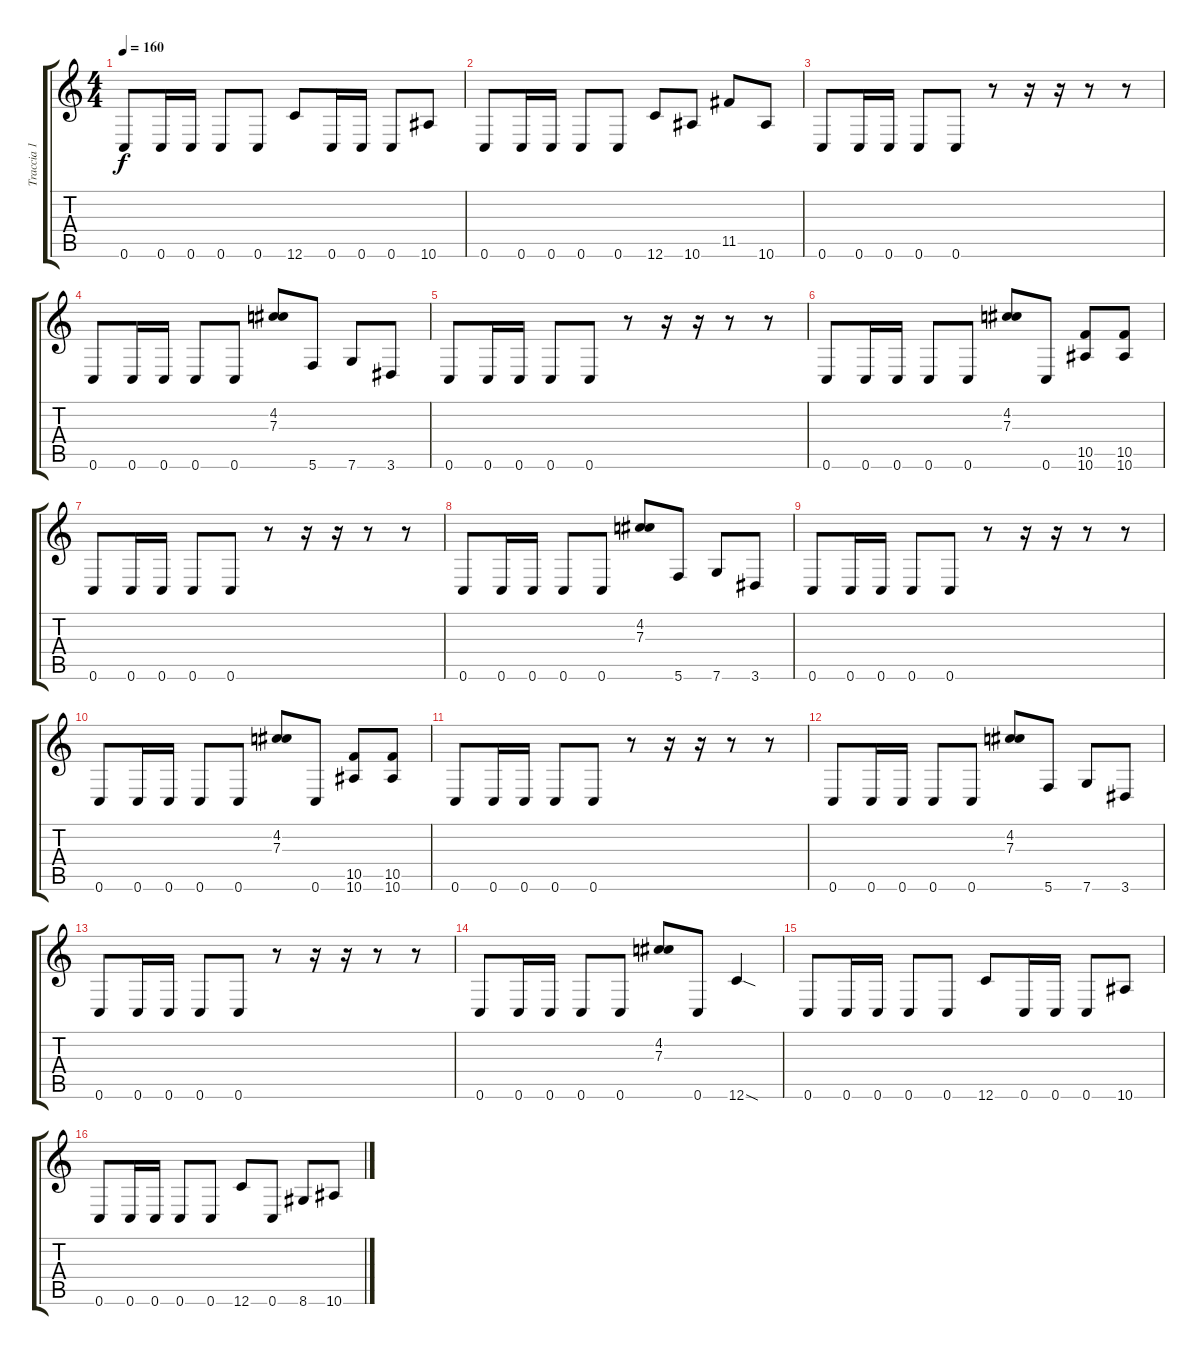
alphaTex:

\track ("Traccia 1" "Traccia 1") {instrument distortionguitar}
\staff {score tabs}
\tuning (D4 A3 F3 C3 G2 C2) {hide}
\ts (4 4)
\tempo 160
\clef g2
\ks c
0.6.8{dy f} 0.6.16 0.6.16 0.6.8 0.6.8 12.6.8 0.6.16 0.6.16 0.6.8 10.6.8 |
0.6.8 0.6.16 0.6.16 0.6.8 0.6.8 12.6.8 10.6.8 11.5.8 10.6.8 |
0.6.8 0.6.16 0.6.16 0.6.8 0.6.8 r.8 r.16 r.16 r.8 r.8 |
0.6.8 0.6.16 0.6.16 0.6.8 0.6.8 (4.2 7.3).8 5.6.8 7.6.8 3.6.8 |
0.6.8 0.6.16 0.6.16 0.6.8 0.6.8 r.8 r.16 r.16 r.8 r.8 |
0.6.8 0.6.16 0.6.16 0.6.8 0.6.8 (4.2 7.3).8 0.6.8 (10.5 10.6).8 (10.5 10.6).8 |
0.6.8 0.6.16 0.6.16 0.6.8 0.6.8 r.8 r.16 r.16 r.8 r.8 |
0.6.8 0.6.16 0.6.16 0.6.8 0.6.8 (4.2 7.3).8 5.6.8 7.6.8 3.6.8 |
0.6.8 0.6.16 0.6.16 0.6.8 0.6.8 r.8 r.16 r.16 r.8 r.8 |
0.6.8 0.6.16 0.6.16 0.6.8 0.6.8 (4.2 7.3).8 0.6.8 (10.5 10.6).8 (10.5 10.6).8 |
0.6.8 0.6.16 0.6.16 0.6.8 0.6.8 r.8 r.16 r.16 r.8 r.8 |
0.6.8 0.6.16 0.6.16 0.6.8 0.6.8 (4.2 7.3).8 5.6.8 7.6.8 3.6.8 |
0.6.8 0.6.16 0.6.16 0.6.8 0.6.8 r.8 r.16 r.16 r.8 r.8 |
0.6.8 0.6.16 0.6.16 0.6.8 0.6.8 (4.2 7.3).8 0.6.8 12.6{sod}.4 |
0.6.8 0.6.16 0.6.16 0.6.8 0.6.8 12.6.8 0.6.16 0.6.16 0.6.8 10.6.8 |
0.6.8 0.6.16 0.6.16 0.6.8 0.6.8 12.6.8 0.6.8 8.6.8 10.6.8
